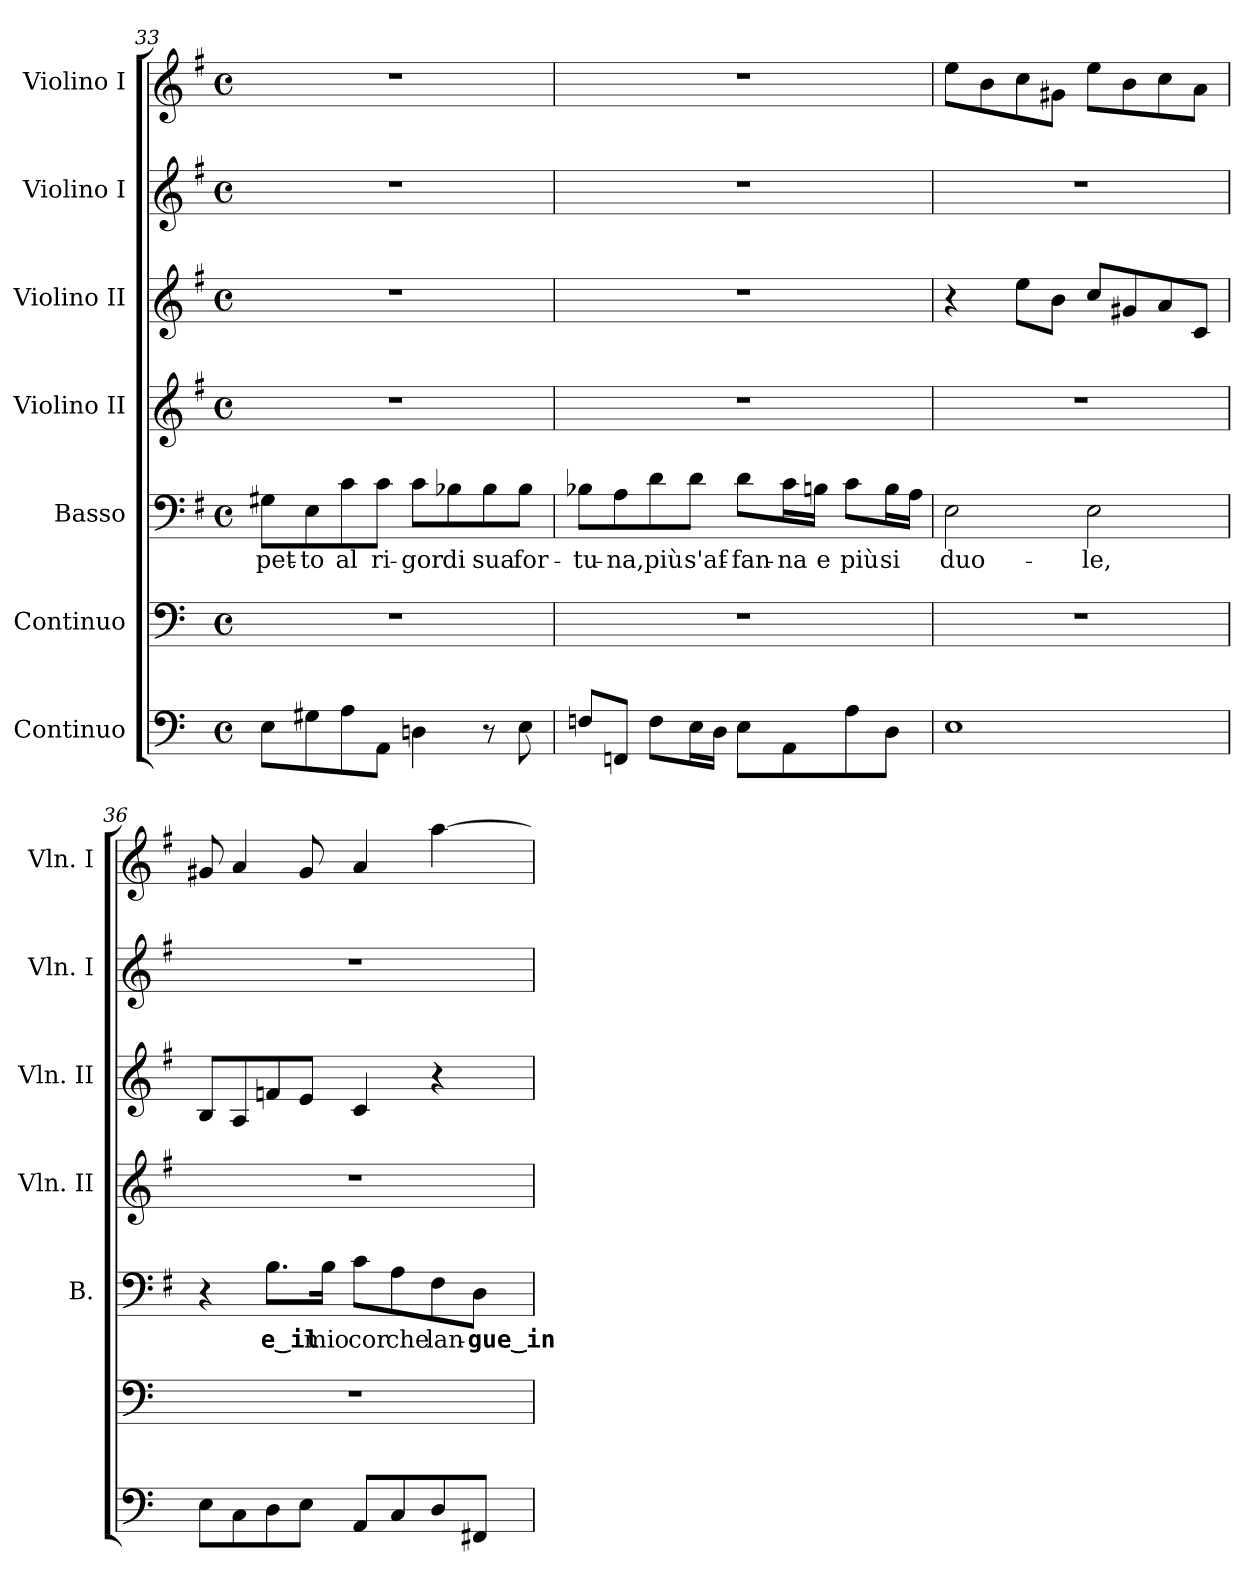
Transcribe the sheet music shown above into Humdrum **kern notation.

**kern	**kern	**kern	**text	**kern	**kern	**kern	**kern
*part7	*part6	*part5	*part5	*part4	*part3	*part2	*part1
*staff7	*staff6	*staff5	*staff5	*staff4	*staff3	*staff2	*staff1
*I"Continuo	*I"Continuo	*I"Basso	*	*I"Violino II	*I"Violino II	*I"Violino I	*I"Violino I
*	*	*I'B.	*	*I'Vln. II	*I'Vln. II	*I'Vln. I	*I'Vln. I
!!LO:LB:g=z
*clefF4	*clefF4	*clefF4	*	*clefG2	*clefG2	*clefG2	*clefG2
*k[]	*k[]	*k[f#]	*	*k[f#]	*k[f#]	*k[f#]	*k[f#]
*a:	*a:	*e:	*	*e:	*e:	*e:	*e:
*M4/4	*M4/4	*M4/4	*	*M4/4	*M4/4	*M4/4	*M4/4
*met(c)	*met(c)	*met(c)	*	*met(c)	*met(c)	*met(c)	*met(c)
=33	=33	=33	=33	=33	=33	=33	=33
!	!	!	!LO:LY:b:color=#000000	!	!	!	!
8Ei\L	1r	8G#Xi\L	pet-	1r	1r	1r	1r
!	!	!	!LO:LY:b:color=#000000	!	!	!	!
8G#Xi\	.	8Ei\	-to	.	.	.	.
!	!	!	!LO:LY:b:color=#000000	!	!	!	!
8Ai\	.	8ci\	al	.	.	.	.
!	!	!	!LO:LY:b:color=#000000	!	!	!	!
8AAi\J	.	8ci\J	ri-	.	.	.	.
!	!	!	!LO:LY:b:color=#000000	!	!	!	!
4Dni\	.	8ci\L	-gor	.	.	.	.
!	!	!	!LO:LY:b:color=#000000	!	!	!	!
.	.	8B-Xi\	di	.	.	.	.
!	!	!	!LO:LY:b:color=#000000	!	!	!	!
8r	.	8B-i\	sua	.	.	.	.
!	!	!	!LO:LY:b:color=#000000	!	!	!	!
8Ei\	.	8B-i\J	for-	.	.	.	.
=34	=34	=34	=34	=34	=34	=34	=34
!	!	!	!LO:LY:b:color=#000000	!	!	!	!
8Fni/L	1r	8B-Xi\L	-tu-	1r	1r	1r	1r
!	!	!	!LO:LY:b:color=#000000	!	!	!	!
8FFni/J	.	8Ai\	-na,	.	.	.	.
!	!	!	!LO:LY:b:color=#000000	!	!	!	!
8Fi\L	.	8di\	più	.	.	.	.
!	!	!	!LO:LY:b:color=#000000	!	!	!	!
16Ei\L	.	8di\J	s'af-	.	.	.	.
16Di\JJ	.	.	.	.	.	.	.
!	!	!	!LO:LY:b:color=#000000	!	!	!	!
8Ei\L	.	8di\L	-fan-	.	.	.	.
!	!	!	!LO:LY:b:color=#000000	!	!	!	!
8AAi\	.	16ci\L	-na	.	.	.	.
!	!	!	!LO:LY:b:color=#000000	!	!	!	!
.	.	16Bni\JJ	e	.	.	.	.
!	!	!	!LO:LY:b:color=#000000	!	!	!	!
8Ai\	.	8ci\L	più	.	.	.	.
!	!	!	!LO:LY:b:color=#000000	!	!	!	!
8Di\J	.	16Bi\L	si	.	.	.	.
.	.	16Ai\JJ	.	.	.	.	.
=35	=35	=35	=35	=35	=35	=35	=35
!	!	!	!LO:LY:b:color=#000000	!	!	!	!
1Ei	1r	2Ei\	duo-	1r	4r	1r	8eei\L
.	.	.	.	.	.	.	8bi\
.	.	.	.	.	8eei\L	.	8cci\
.	.	.	.	.	8bi\J	.	8g#Xi\J
!	!	!	!LO:LY:b:color=#000000	!	!	!	!
.	.	2Ei\	-le,	.	8cci/L	.	8eei\L
.	.	.	.	.	8g#Xi/	.	8bi\
.	.	.	.	.	8ai/	.	8cci\
.	.	.	.	.	8ci/J	.	8ai\J
=36	=36	=36	=36	=36	=36	=36	=36
8Ei\L	1r	4r	.	1r	8Bi/L	1r	8g#Xi/
8Ci\	.	.	.	.	8Ai/	.	4ai/
!	!	!	!LO:LY:b:color=#000000	!	!	!	!
8Di\	.	8.Bi\L	e_il	.	8fni/	.	.
8Ei\J	.	.	.	.	8ei/J	.	8g#i/
!	!	!	!LO:LY:b:color=#000000	!	!	!	!
.	.	16Bi\Jk	mio	.	.	.	.
!	!	!	!LO:LY:b:color=#000000	!	!	!	!
8AAi/L	.	8ci\L	cor	.	4ci/	.	4ai/
!	!	!	!LO:LY:b:color=#000000	!	!	!	!
8Ci/	.	8Ai\	che	.	.	.	.
!	!	!	!LO:LY:b:color=#000000	!	!	!	!
8Di/	.	8F#i\	lan-	.	4r	.	[4aai\
!	!	!	!LO:LY:b:color=#000000	!	!	!	!
8FF#i/J	.	8Di\J	-gue_in	.	.	.	.
=	=	=	=	=	=	=	=
*-	*-	*-	*-	*-	*-	*-	*-
